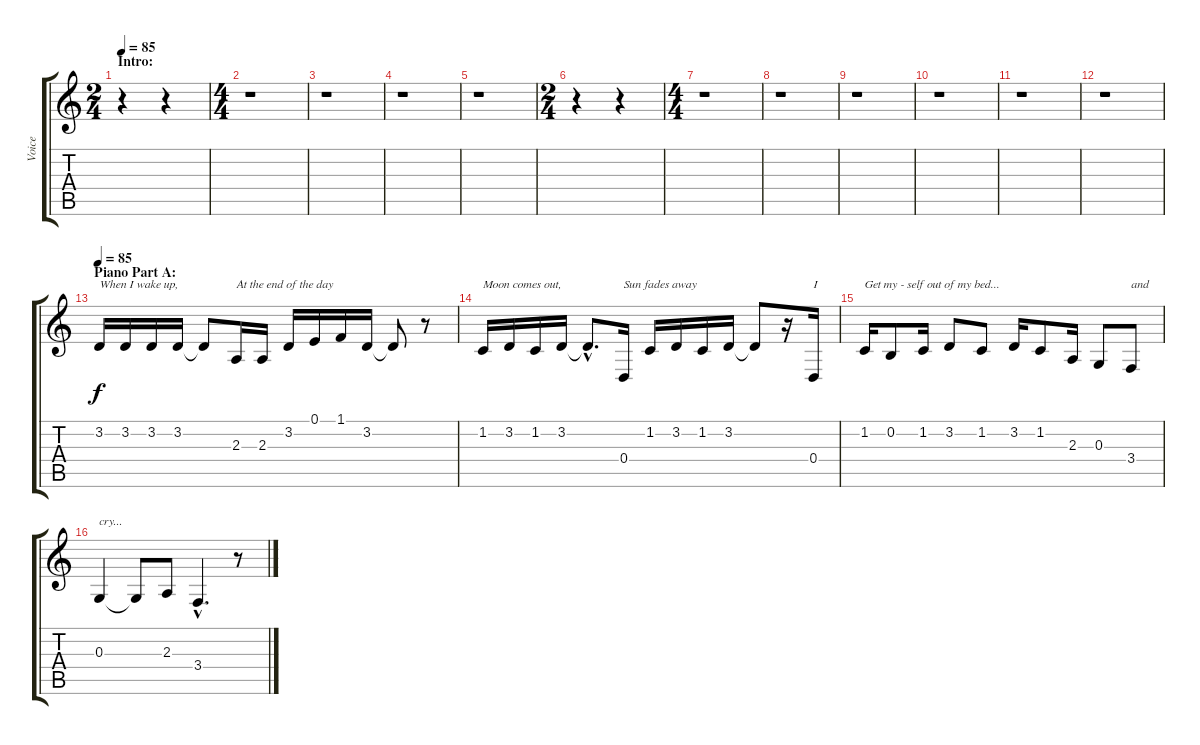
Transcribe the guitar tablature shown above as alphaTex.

\track ("Voice" "Voice") {instrument oboe}
\staff {score tabs}
\tuning (E4 B3 G3 D3 A2 E2) {hide}
\ts (2 4)
\section ("" "Intro:")
\tempo 85
\clef g2
\ks c
r.4{dy f instrument oboe} r.4 |
\ts (4 4)
r.1 |
r.1 |
r.1 |
r.1 |
\ts (2 4)
r.4 r.4 |
\ts (4 4)
r.1 |
r.1 |
r.1 |
r.1 |
r.1 |
r.1 |
\section ("" "Piano Part A:")
\tempo 85
3.2.16{txt "When I wake up,"} 3.2.16 3.2.16 3.2.16 3.2{t}.8 2.3.16{txt "At the end of the day"} 2.3.16 3.2.16 0.1.16 1.1.16 3.2.16 3.2{t}.8 r.8 |
1.2.16{txt "Moon comes out,"} 3.2.16 1.2.16 3.2.16 3.2{hac t}.8{d} 0.4.16{txt "Sun fades away"} 1.2.16 3.2.16 1.2.16 3.2.16 3.2{t}.8 r.16 0.4.16{txt "I"} |
1.2.16{txt "Get my - self out of my bed..."} 0.2.8 1.2.16 3.2.8 1.2.8 3.2.16 1.2.8 2.3.16 0.3.8 3.4.8{txt "and "} |
0.3.4{txt "cry..."} 0.3{t}.8 2.3.8 3.4{hac}.4{d} r.8
